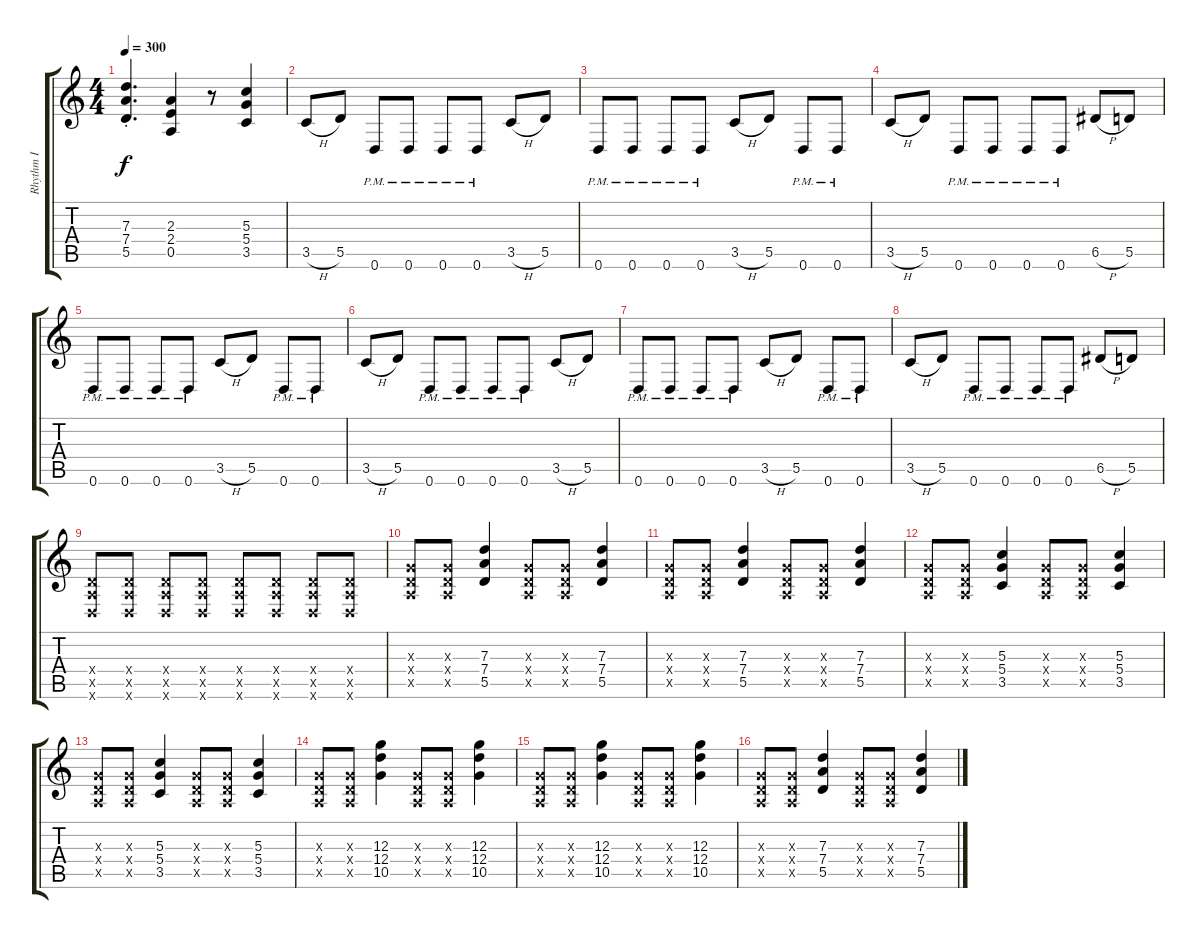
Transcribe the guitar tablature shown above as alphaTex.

\track ("Rhythm I" "Rhythm I") {instrument distortionguitar}
\staff {score tabs}
\tuning (E4 B3 G3 D3 A2 D2) {hide}
\ts (4 4)
\tempo 300
\clef g2
\ks c
(7.3{st} 7.4{st} 5.5{st}).4{d dy f} (2.3 2.4 0.5).4 r.8 (5.3 5.4 3.5).4 |
3.5{h}.8 5.5.8 0.6{pm}.8 0.6{pm}.8 0.6{pm}.8 0.6{pm}.8 3.5{h}.8 5.5.8 |
0.6{pm}.8 0.6{pm}.8 0.6{pm}.8 0.6{pm}.8 3.5{h}.8 5.5.8 0.6{pm}.8 0.6{pm}.8 |
3.5{h}.8 5.5.8 0.6{pm}.8 0.6{pm}.8 0.6{pm}.8 0.6{pm}.8 6.5{h}.8 5.5.8 |
0.6{pm}.8 0.6{pm}.8 0.6{pm}.8 0.6{pm}.8 3.5{h}.8 5.5.8 0.6{pm}.8 0.6{pm}.8 |
3.5{h}.8 5.5.8 0.6{pm}.8 0.6{pm}.8 0.6{pm}.8 0.6{pm}.8 3.5{h}.8 5.5.8 |
0.6{pm}.8 0.6{pm}.8 0.6{pm}.8 0.6{pm}.8 3.5{h}.8 5.5.8 0.6{pm}.8 0.6{pm}.8 |
3.5{h}.8 5.5.8 0.6{pm}.8 0.6{pm}.8 0.6{pm}.8 0.6{pm}.8 6.5{h}.8 5.5.8 |
(0.4{x} 0.5{x} 0.6{x}).8 (0.4{x} 0.5{x} 0.6{x}).8 (0.4{x} 0.5{x} 0.6{x}).8 (0.4{x} 0.5{x} 0.6{x}).8 (0.4{x} 0.5{x} 0.6{x}).8 (0.4{x} 0.5{x} 0.6{x}).8 (0.4{x} 0.5{x} 0.6{x}).8 (0.4{x} 0.5{x} 0.6{x}).8 |
(0.3{x} 0.4{x} 0.5{x}).8 (0.3{x} 0.4{x} 0.5{x}).8 (7.3 7.4 5.5).4 (0.3{x} 0.4{x} 0.5{x}).8 (0.3{x} 0.4{x} 0.5{x}).8 (7.3 7.4 5.5).4 |
(0.3{x} 0.4{x} 0.5{x}).8 (0.3{x} 0.4{x} 0.5{x}).8 (7.3 7.4 5.5).4 (0.3{x} 0.4{x} 0.5{x}).8 (0.3{x} 0.4{x} 0.5{x}).8 (7.3 7.4 5.5).4 |
(0.3{x} 0.4{x} 0.5{x}).8 (0.3{x} 0.4{x} 0.5{x}).8 (5.3 5.4 3.5).4 (0.3{x} 0.4{x} 0.5{x}).8 (0.3{x} 0.4{x} 0.5{x}).8 (5.3 5.4 3.5).4 |
(0.3{x} 0.4{x} 0.5{x}).8 (0.3{x} 0.4{x} 0.5{x}).8 (5.3 5.4 3.5).4 (0.3{x} 0.4{x} 0.5{x}).8 (0.3{x} 0.4{x} 0.5{x}).8 (5.3 5.4 3.5).4 |
(0.3{x} 0.4{x} 0.5{x}).8 (0.3{x} 0.4{x} 0.5{x}).8 (12.3 12.4 10.5).4 (0.3{x} 0.4{x} 0.5{x}).8 (0.3{x} 0.4{x} 0.5{x}).8 (12.3 12.4 10.5).4 |
(0.3{x} 0.4{x} 0.5{x}).8 (0.3{x} 0.4{x} 0.5{x}).8 (12.3 12.4 10.5).4 (0.3{x} 0.4{x} 0.5{x}).8 (0.3{x} 0.4{x} 0.5{x}).8 (12.3 12.4 10.5).4 |
(0.3{x} 0.4{x} 0.5{x}).8 (0.3{x} 0.4{x} 0.5{x}).8 (7.3 7.4 5.5).4 (0.3{x} 0.4{x} 0.5{x}).8 (0.3{x} 0.4{x} 0.5{x}).8 (7.3 7.4 5.5).4
